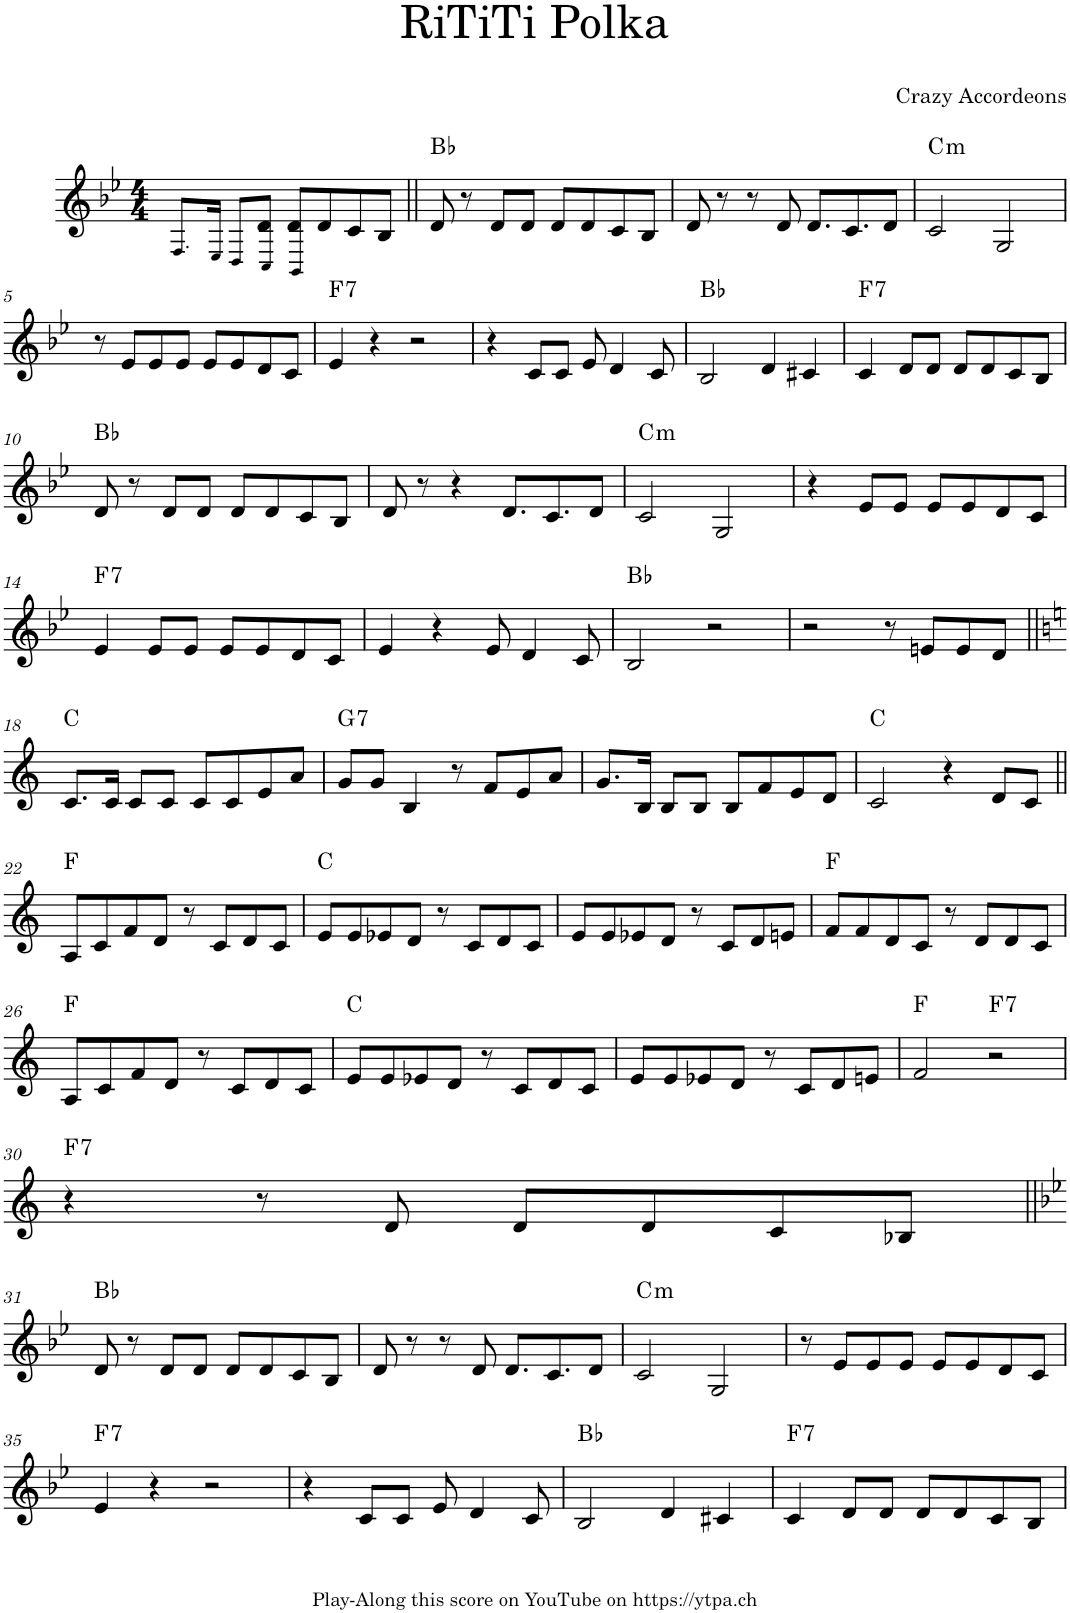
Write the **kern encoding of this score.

**kern	**harte
*part1	*part1
*staff1	*
*I"Piano	*
*I'Pno.	*
*clefG2	*
*k[b-e-]	*
*M4/4	*
=1	=1
8.F!/L	.
16E-!/Jk	.
8D!/L	.
8C!/ 8d/J	.
8BB-!/ 8d/L	.
8d/	.
8c/	.
8B-/J	.
=2||	=2||
8d/	Bb:maj
8r	.
8d/L	.
8d/J	.
8d/L	.
8d/	.
8c/	.
8B-/J	.
=3	=3
8d/	.
8r	.
8r	.
8d/	.
8.d/L	.
8.c/	.
8d/J	.
=4	=4
!	!LO:H:kt=m
2c/	C:min
2G/	.
!!LO:LB:g=z
=5	=5
8r	.
8e-/L	.
8e-/	.
8e-/J	.
8e-/L	.
8e-/	.
8d/	.
8c/J	.
=6	=6
!	!LO:H:kt=7
4e-/	F:7
4r	.
2r	.
=7	=7
4r	.
8c/L	.
8c/J	.
8e-/	.
4d/	.
8c/	.
=8	=8
2B-/	Bb:maj
4d/	.
4c#X/	.
=9	=9
!	!LO:H:kt=7
4c/	F:7
8d/L	.
8d/J	.
8d/L	.
8d/	.
8c/	.
8B-/J	.
!!LO:LB:g=z
=10	=10
8d/	Bb:maj
8r	.
8d/L	.
8d/J	.
8d/L	.
8d/	.
8c/	.
8B-/J	.
=11	=11
8d/	.
8r	.
4r	.
8.d/L	.
8.c/	.
8d/J	.
=12	=12
!	!LO:H:kt=m
2c/	C:min
2G/	.
=13	=13
4r	.
8e-/L	.
8e-/J	.
8e-/L	.
8e-/	.
8d/	.
8c/J	.
!!LO:LB:g=z
=14	=14
!	!LO:H:kt=7
4e-/	F:7
8e-/L	.
8e-/J	.
8e-/L	.
8e-/	.
8d/	.
8c/J	.
=15	=15
4e-/	.
4r	.
8e-/	.
4d/	.
8c/	.
=16	=16
2B-/	Bb:maj
2r	.
=17	=17
2r	.
8r	.
8en/L	.
8e/	.
8d/J	.
!!LO:LB:g=z
=18||	=18||
*k[]	*
8.c/L	C:maj
16c/Jk	.
8c/L	.
8c/J	.
8c/L	.
8c/	.
8e/	.
8a/J	.
=19	=19
!	!LO:H:kt=7
8g/L	G:7
8g/J	.
4B/	.
8r	.
8f/L	.
8e/	.
8a/J	.
=20	=20
8.g/L	.
16B/Jk	.
8B/L	.
8B/J	.
8B/L	.
8f/	.
8e/	.
8d/J	.
=21	=21
2c/	C:maj
4r	.
8d/L	.
8c/J	.
!!LO:LB:g=z
=22||	=22||
8A/L	F:maj
8c/	.
8f/	.
8d/J	.
8r	.
8c/L	.
8d/	.
8c/J	.
=23	=23
8e/L	C:maj
8e/	.
8e-X/	.
8d/J	.
8r	.
8c/L	.
8d/	.
8c/J	.
=24	=24
8e/L	.
8e/	.
8e-X/	.
8d/J	.
8r	.
8c/L	.
8d/	.
8en/J	.
=25	=25
8f/L	F:maj
8f/	.
8d/	.
8c/J	.
8r	.
8d/L	.
8d/	.
8c/J	.
!!LO:LB:g=z
=26	=26
8A/L	F:maj
8c/	.
8f/	.
8d/J	.
8r	.
8c/L	.
8d/	.
8c/J	.
=27	=27
8e/L	C:maj
8e/	.
8e-X/	.
8d/J	.
8r	.
8c/L	.
8d/	.
8c/J	.
=28	=28
8e/L	.
8e/	.
8e-X/	.
8d/J	.
8r	.
8c/L	.
8d/	.
8en/J	.
=29	=29
2f/	F:maj
!	!LO:H:kt=7
2r	F:7
!!LO:LB:g=z
=30	=30
!	!LO:H:kt=7
4r	F:7
8r	.
8d/	.
8d/L	.
8d/	.
8c/	.
8B-X/J	.
!!LO:LB:g=z
=31||	=31||
*k[b-e-]	*
8d/	Bb:maj
8r	.
8d/L	.
8d/J	.
8d/L	.
8d/	.
8c/	.
8B-/J	.
=32	=32
8d/	.
8r	.
8r	.
8d/	.
8.d/L	.
8.c/	.
8d/J	.
=33	=33
!	!LO:H:kt=m
2c/	C:min
2G/	.
=34	=34
8r	.
8e-/L	.
8e-/	.
8e-/J	.
8e-/L	.
8e-/	.
8d/	.
8c/J	.
!!LO:LB:g=z
=35	=35
!	!LO:H:kt=7
4e-/	F:7
4r	.
2r	.
=36	=36
4r	.
8c/L	.
8c/J	.
8e-/	.
4d/	.
8c/	.
=37	=37
2B-/	Bb:maj
4d/	.
4c#X/	.
=38	=38
!	!LO:H:kt=7
4c/	F:7
8d/L	.
8d/J	.
8d/L	.
8d/	.
8c/	.
8B-/J	.
=	=
*-	*-
